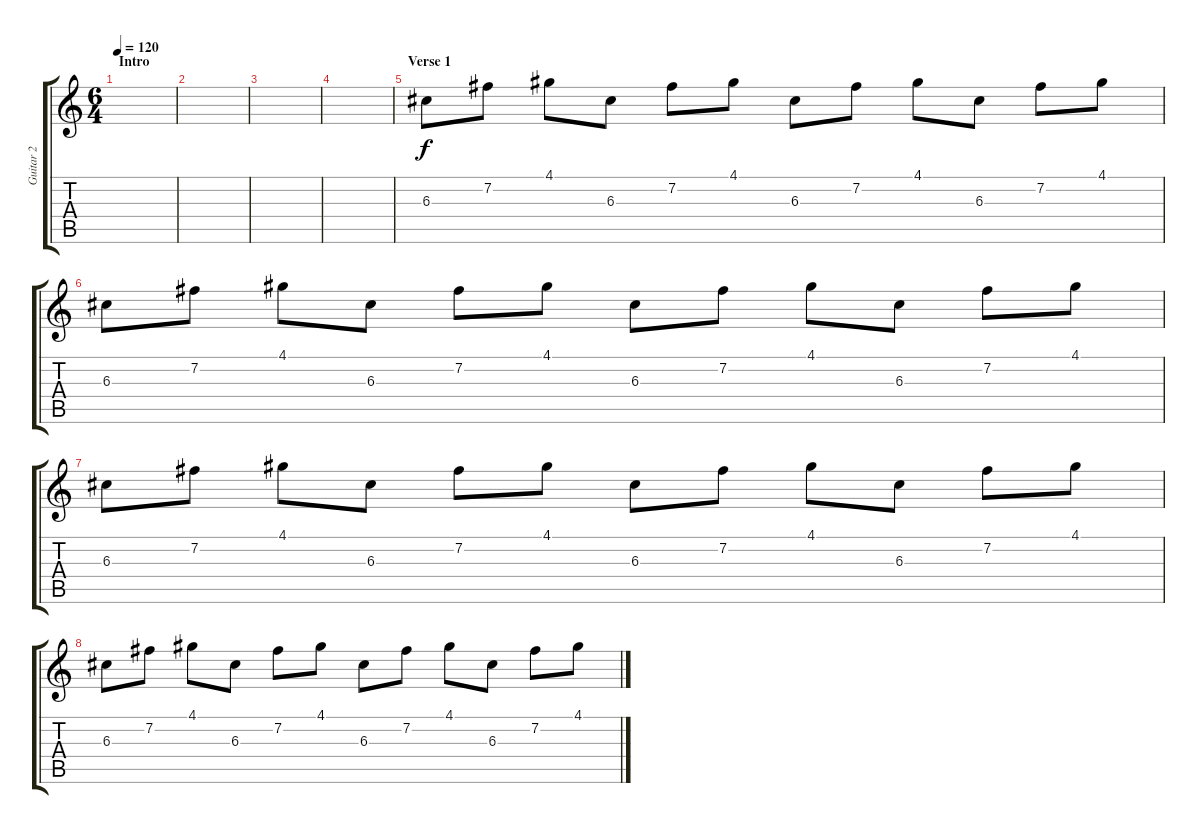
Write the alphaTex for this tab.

\track ("Guitar 2" "Guitar 2") {instrument acousticguitarsteel}
\staff {score tabs}
\tuning (E4 B3 G3 D3 A2 D2) {hide}
\ts (6 4)
\section ("" "Intro")
\tempo 120
\clef g2
\ks c
|
|
|
|
\section ("" "Verse 1")
6.3.8 7.2.8 4.1.8 6.3.8 7.2.8 4.1.8 6.3.8 7.2.8 4.1.8 6.3.8 7.2.8 4.1.8 |
6.3.8 7.2.8 4.1.8 6.3.8 7.2.8 4.1.8 6.3.8 7.2.8 4.1.8 6.3.8 7.2.8 4.1.8 |
6.3.8 7.2.8 4.1.8 6.3.8 7.2.8 4.1.8 6.3.8 7.2.8 4.1.8 6.3.8 7.2.8 4.1.8 |
6.3.8 7.2.8 4.1.8 6.3.8 7.2.8 4.1.8 6.3.8 7.2.8 4.1.8 6.3.8 7.2.8 4.1.8
